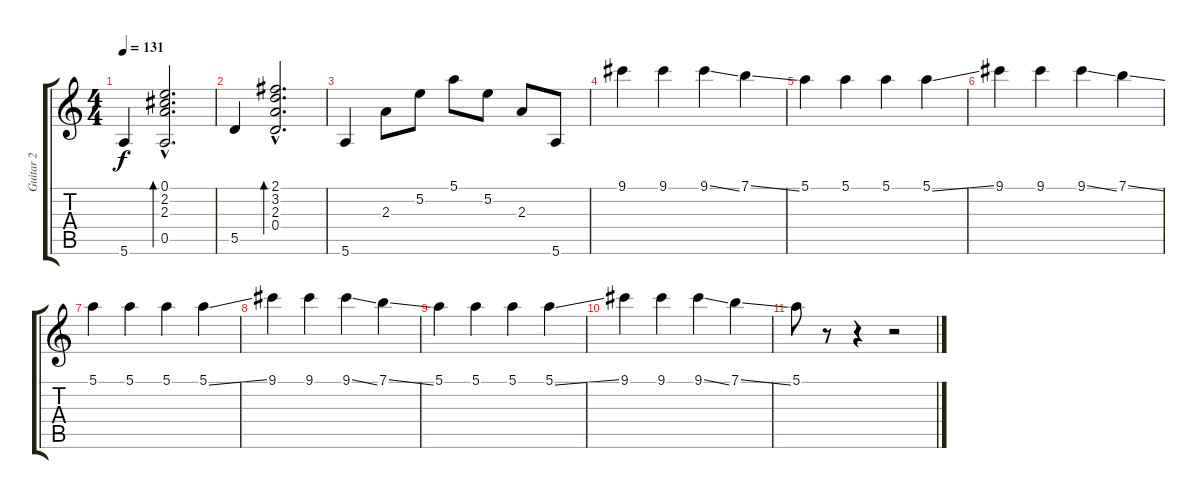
\track ("Guitar 2" "Guitar 2") {instrument electricguitarclean}
\staff {score tabs}
\tuning (E4 B3 G3 D3 A2 E2) {hide}
\ts (4 4)
\tempo 131
\clef g2
\ks c
5.6.4{dy f} (0.1{hac} 2.2{hac} 2.3{hac} 0.5{hac}).2{d bd 480} |
5.5.4 (2.1{hac} 3.2{hac} 2.3{hac} 0.4{hac}).2{d bd 480} |
5.6.4 2.3.8 5.2.8 5.1.8 5.2.8 2.3.8 5.6.8 |
9.1.4 9.1.4 9.1{ss}.4 7.1{ss}.4 |
5.1.4 5.1.4 5.1.4 5.1{ss}.4 |
9.1.4 9.1.4 9.1{ss}.4 7.1{ss}.4 |
5.1.4 5.1.4 5.1.4 5.1{ss}.4 |
9.1.4 9.1.4 9.1{ss}.4 7.1{ss}.4 |
5.1.4 5.1.4 5.1.4 5.1{ss}.4 |
9.1.4 9.1.4 9.1{ss}.4 7.1{ss}.4 |
5.1.8 r.8 r.4 r.2
